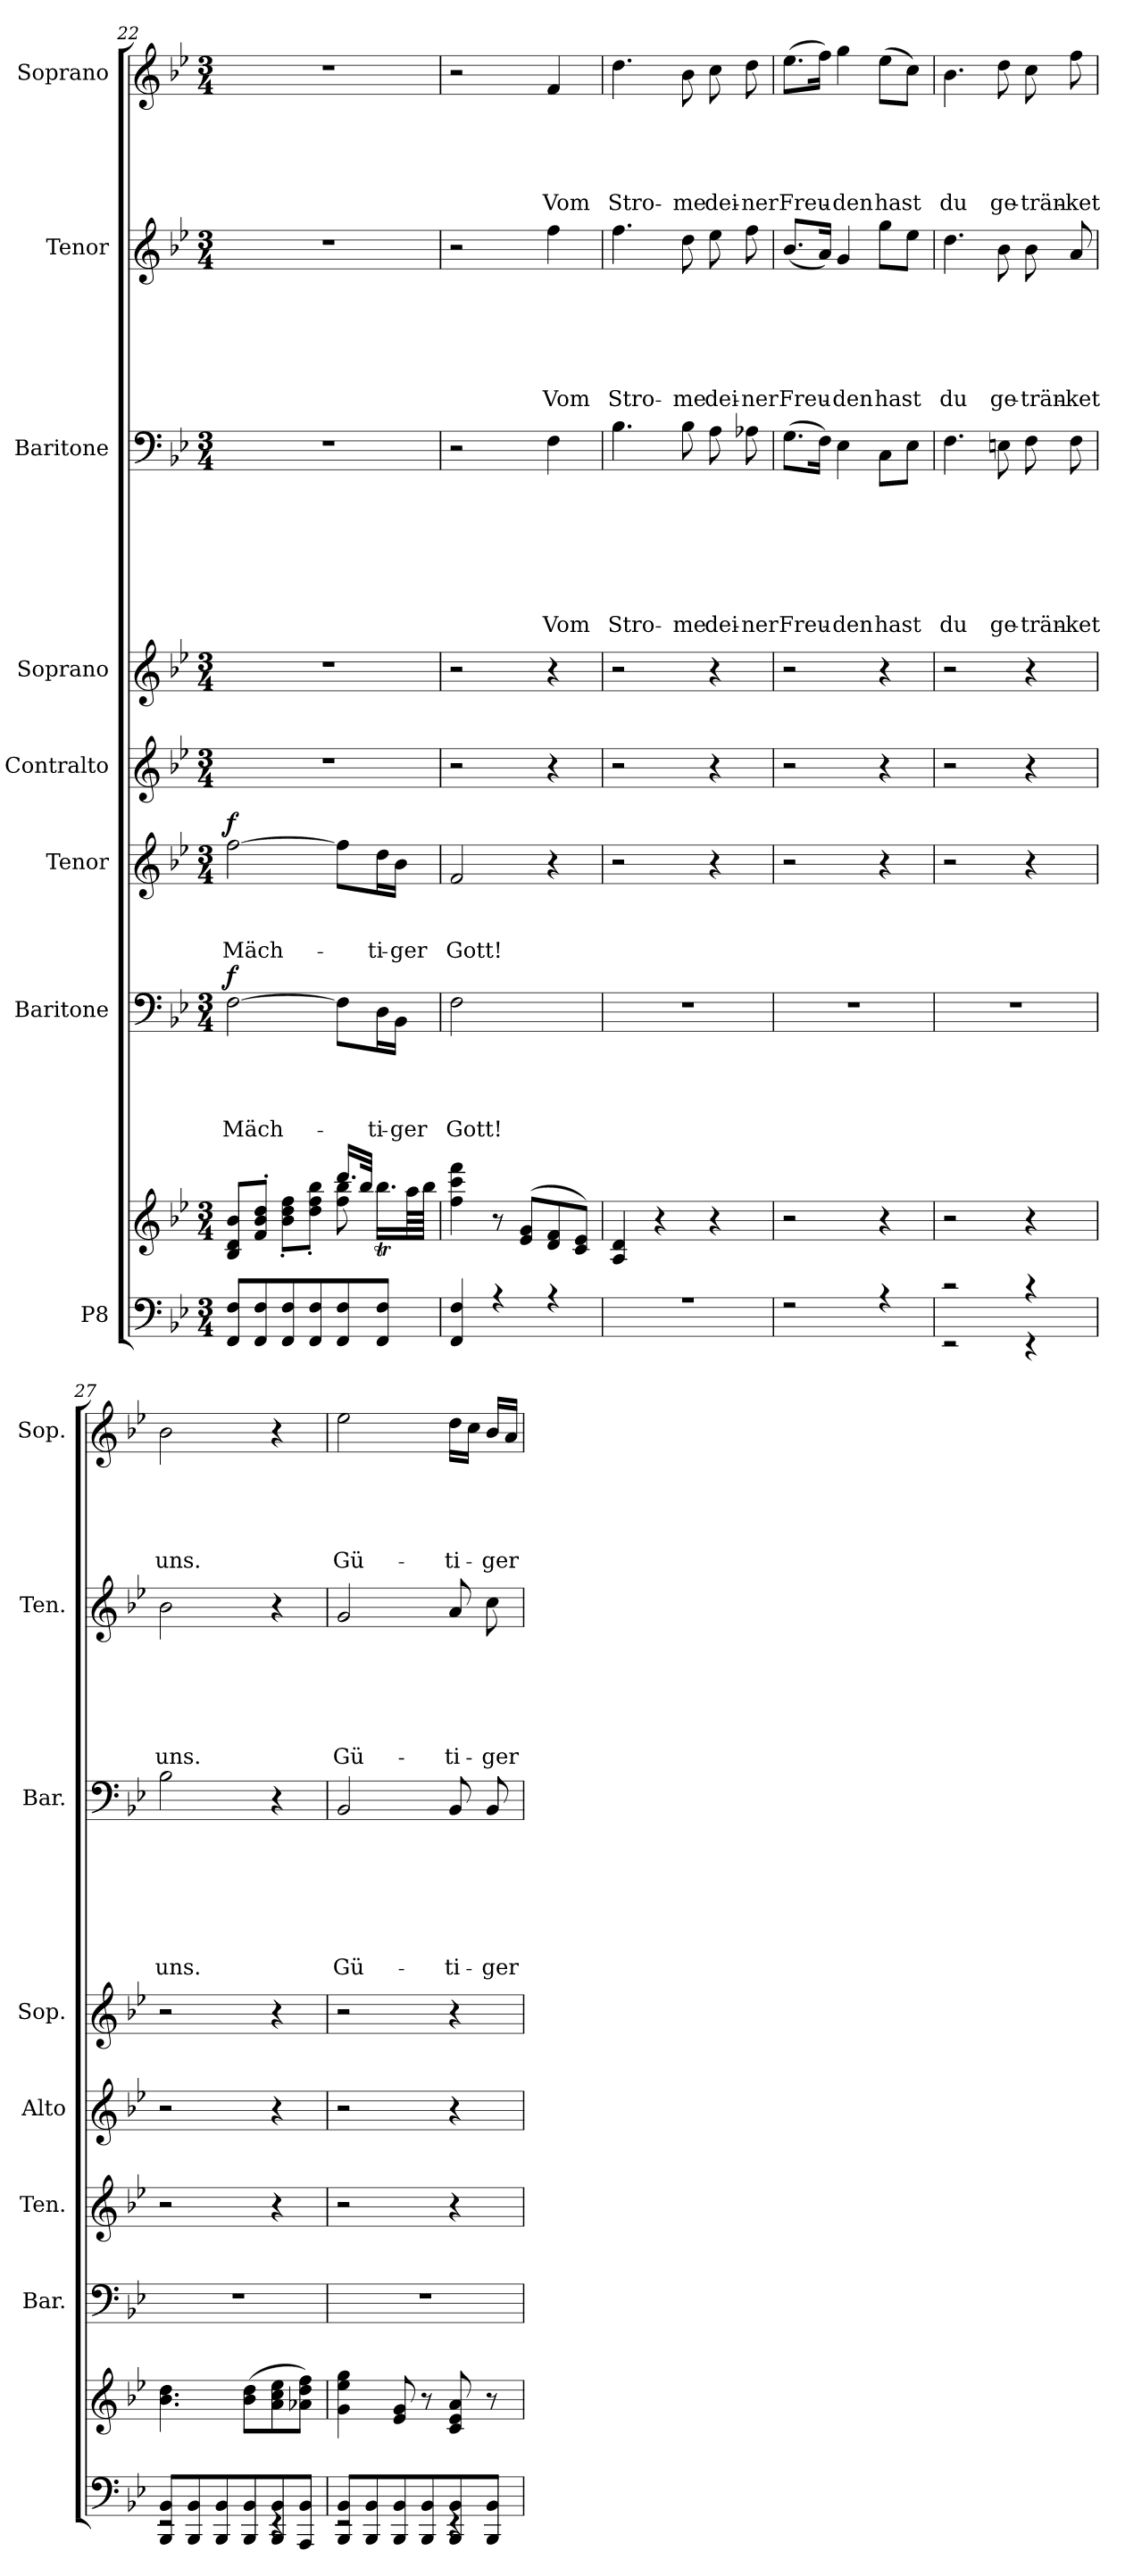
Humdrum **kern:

**kern	**kern	**kern	**text	**text	**text	**text	**dynam	**kern	**text	**text	**text	**dynam	**kern	**kern	**kern	**text	**text	**text	**text	**text	**text	**text	**kern	**text	**text	**text	**text	**text	**text	**kern	**text	**text	**text	**text	**text
*part8	*part8	*part7	*part7	*part7	*part7	*part7	*part7	*part6	*part6	*part6	*part6	*part6	*part5	*part4	*part3	*part3	*part3	*part3	*part3	*part3	*part3	*part3	*part2	*part2	*part2	*part2	*part2	*part2	*part2	*part1	*part1	*part1	*part1	*part1	*part1
*staff9	*staff8	*staff7	*staff7	*staff7	*staff7	*staff7	*staff7	*staff6	*staff6	*staff6	*staff6	*staff6	*staff5	*staff4	*staff3	*staff3	*staff3	*staff3	*staff3	*staff3	*staff3	*staff3	*staff2	*staff2	*staff2	*staff2	*staff2	*staff2	*staff2	*staff1	*staff1	*staff1	*staff1	*staff1	*staff1
*I"P8	*	*I"Baritone	*	*	*	*	*	*I"Tenor	*	*	*	*	*I"Contralto	*I"Soprano	*I"Baritone	*	*	*	*	*	*	*	*I"Tenor	*	*	*	*	*	*	*I"Soprano	*	*	*	*	*
*	*	*I'Bar.	*	*	*	*	*	*I'Ten.	*	*	*	*	*I'Alto	*I'Sop.	*I'Bar.	*	*	*	*	*	*	*	*I'Ten.	*	*	*	*	*	*	*I'Sop.	*	*	*	*	*
!!LO:PB:g=z
*clefF4	*clefG2	*clefF4	*	*	*	*	*	*clefG2	*	*	*	*	*clefG2	*clefG2	*clefF4	*	*	*	*	*	*	*	*clefG2	*	*	*	*	*	*	*clefG2	*	*	*	*	*
*	*	*	*	*	*	*	*	*ITrd7c12	*	*	*	*	*	*	*	*	*	*	*	*	*	*	*ITrd7c12	*	*	*	*	*	*	*	*	*	*	*	*
*k[b-e-]	*k[b-e-]	*k[b-e-]	*	*	*	*	*	*k[b-e-]	*	*	*	*	*k[b-e-]	*k[b-e-]	*k[b-e-]	*	*	*	*	*	*	*	*k[b-e-]	*	*	*	*	*	*	*k[b-e-]	*	*	*	*	*
*B-:	*B-:	*B-:	*	*	*	*	*	*B-:	*	*	*	*	*B-:	*B-:	*B-:	*	*	*	*	*	*	*	*B-:	*	*	*	*	*	*	*B-:	*	*	*	*	*
*M3/4	*M3/4	*M3/4	*	*	*	*	*	*M3/4	*	*	*	*	*M3/4	*M3/4	*M3/4	*	*	*	*	*	*	*	*M3/4	*	*	*	*	*	*	*M3/4	*	*	*	*	*
=22	=22	=22	=22	=22	=22	=22	=22	=22	=22	=22	=22	=22	=22	=22	=22	=22	=22	=22	=22	=22	=22	=22	=22	=22	=22	=22	=22	=22	=22	=22	=22	=22	=22	=22	=22
*^	*^	*	*	*	*	*	*	*	*	*	*	*	*	*	*	*	*	*	*	*	*	*	*	*	*	*	*	*	*	*	*	*	*	*	*
*	*	*	*^	*	*	*	*	*	*	*	*	*	*	*	*	*	*	*	*	*	*	*	*	*	*	*	*	*	*	*	*	*	*	*	*	*	*
!	!	!	!	!	!	!	!	!	!LO:LY:b	!LO:DY:a	!	!	!	!LO:LY:b	!LO:DY:a	!	!	!	!	!	!	!	!	!	!	!	!	!	!	!	!	!	!	!	!	!	!	!
8FF/ 8F/L	2.ryy	2.ryy	4ryy	8B-/ 8d/ 8b-/L	[>2F\	.	.	.	Mäch-	f	[>2f\	.	.	Mäch-	f	2.r	2.r	2.r	.	.	.	.	.	.	.	2.r	.	.	.	.	.	.	2.r	.	.	.	.	.
8FF/ 8F/	.	.	.	8f/'> 8b-/'> 8dd/'>J	.	.	.	.	.	.	.	.	.	.	.	.	.	.	.	.	.	.	.	.	.	.	.	.	.	.	.	.	.	.	.	.	.	.
8FF/ 8F/	.	.	8b-\'< 8dd\'< 8ff\'<L	4ryy	.	.	.	.	.	.	.	.	.	.	.	.	.	.	.	.	.	.	.	.	.	.	.	.	.	.	.	.	.	.	.	.	.	.
8FF/ 8F/	.	.	8dd\'< 8ff\'< 8bb-\'<J	.	.	.	.	.	.	.	.	.	.	.	.	.	.	.	.	.	.	.	.	.	.	.	.	.	.	.	.	.	.	.	.	.	.	.
8FF/ 8F/	.	.	8ff\ 8bb-\	16.ddd/LL	8F\L]	.	.	.	.	.	8f\L]	.	.	.	.	.	.	.	.	.	.	.	.	.	.	.	.	.	.	.	.	.	.	.	.	.	.	.
.	.	.	.	32bb-/JJk	.	.	.	.	.	.	.	.	.	.	.	.	.	.	.	.	.	.	.	.	.	.	.	.	.	.	.	.	.	.	.	.	.	.
!	!	!	!	!	!	!	!	!	!LO:LY:b	!	!	!	!	!LO:LY:b	!	!	!	!	!	!	!	!	!	!	!	!	!	!	!	!	!	!	!	!	!	!	!	!
8FF/ 8F/J	.	.	16.bb-T\LL	8ryy	16D\L	.	.	.	-ti-	.	16d\L	.	.	-ti-	.	.	.	.	.	.	.	.	.	.	.	.	.	.	.	.	.	.	.	.	.	.	.	.
!	!	!	!	!	!	!	!	!	!LO:LY:b	!	!	!	!	!LO:LY:b	!	!	!	!	!	!	!	!	!	!	!	!	!	!	!	!	!	!	!	!	!	!	!	!
.	.	.	.	.	16BB-\JJ	.	.	.	-ger	.	16B-\JJ	.	.	-ger	.	.	.	.	.	.	.	.	.	.	.	.	.	.	.	.	.	.	.	.	.	.	.	.
.	.	.	64aa\LL	.	.	.	.	.	.	.	.	.	.	.	.	.	.	.	.	.	.	.	.	.	.	.	.	.	.	.	.	.	.	.	.	.	.	.
.	.	.	64bb-\JJJJ	.	.	.	.	.	.	.	.	.	.	.	.	.	.	.	.	.	.	.	.	.	.	.	.	.	.	.	.	.	.	.	.	.	.	.
=23	=23	=23	=23	=23	=23	=23	=23	=23	=23	=23	=23	=23	=23	=23	=23	=23	=23	=23	=23	=23	=23	=23	=23	=23	=23	=23	=23	=23	=23	=23	=23	=23	=23	=23	=23	=23	=23	=23
!	!	!	!	!	!	!	!	!	!LO:LY:b	!	!	!	!	!LO:LY:b	!	!	!	!	!	!	!	!	!	!	!	!	!	!	!	!	!	!	!	!	!	!	!	!
4FF/ 4F/	2.ryy	2.ryy	2.ryy	4ff\ 4ccc\ 4fff\	2F\	.	.	.	Gott!	.	2F/	.	.	Gott!	.	2r	2r	2r	.	.	.	.	.	.	.	2r	.	.	.	.	.	.	2r	.	.	.	.	.
4r	.	.	.	8r	.	.	.	.	.	.	.	.	.	.	.	.	.	.	.	.	.	.	.	.	.	.	.	.	.	.	.	.	.	.	.	.	.	.
.	.	.	.	(<8e-/ 8g/L	.	.	.	.	.	.	.	.	.	.	.	.	.	.	.	.	.	.	.	.	.	.	.	.	.	.	.	.	.	.	.	.	.	.
!	!	!	!	!	!	!	!	!	!	!	!	!	!	!	!	!	!	!	!	!	!	!	!	!	!LO:LY:b	!	!	!	!	!	!	!LO:LY:b	!	!	!	!	!	!LO:LY:b
4r	.	.	.	8d/ 8f/	4ryy	.	.	.	.	.	4r	.	.	.	.	4r	4r	4F\	.	.	.	.	.	.	Vom	4f\	.	.	.	.	.	Vom	4f/	.	.	.	.	Vom
.	.	.	.	8c/ 8e-/J)	.	.	.	.	.	.	.	.	.	.	.	.	.	.	.	.	.	.	.	.	.	.	.	.	.	.	.	.	.	.	.	.	.	.
=24	=24	=24	=24	=24	=24	=24	=24	=24	=24	=24	=24	=24	=24	=24	=24	=24	=24	=24	=24	=24	=24	=24	=24	=24	=24	=24	=24	=24	=24	=24	=24	=24	=24	=24	=24	=24	=24	=24
!	!	!	!	!	!	!	!	!	!	!	!	!	!	!	!	!	!	!	!	!	!	!	!	!	!LO:LY:b	!	!	!	!	!	!	!LO:LY:b	!	!	!	!	!	!LO:LY:b
2.r	2.ryy	2.ryy	2.ryy	4A/ 4d/	2.r	.	.	.	.	.	2r	.	.	.	.	2r	2r	4.B-\	.	.	.	.	.	.	Stro-	4.f\	.	.	.	.	.	Stro-	4.dd\	.	.	.	.	Stro-
.	.	.	.	4r	.	.	.	.	.	.	.	.	.	.	.	.	.	.	.	.	.	.	.	.	.	.	.	.	.	.	.	.	.	.	.	.	.	.
!	!	!	!	!	!	!	!	!	!	!	!	!	!	!	!	!	!	!	!	!	!	!	!	!	!LO:LY:b	!	!	!	!	!	!	!LO:LY:b	!	!	!	!	!	!LO:LY:b
.	.	.	.	.	.	.	.	.	.	.	.	.	.	.	.	.	.	8B-\	.	.	.	.	.	.	-me	8d\	.	.	.	.	.	-me	8b-\	.	.	.	.	-me
!	!	!	!	!	!	!	!	!	!	!	!	!	!	!	!	!	!	!	!	!	!	!	!	!	!LO:LY:b	!	!	!	!	!	!	!LO:LY:b	!	!	!	!	!	!LO:LY:b
.	.	.	.	4r	.	.	.	.	.	.	4r	.	.	.	.	4r	4r	8A\	.	.	.	.	.	.	dei-	8e-\	.	.	.	.	.	dei-	8cc\	.	.	.	.	dei-
!	!	!	!	!	!	!	!	!	!	!	!	!	!	!	!	!	!	!	!	!	!	!	!	!	!LO:LY:b	!	!	!	!	!	!	!LO:LY:b	!	!	!	!	!	!LO:LY:b
.	.	.	.	.	.	.	.	.	.	.	.	.	.	.	.	.	.	8A-X\	.	.	.	.	.	.	-ner	8f\	.	.	.	.	.	-ner	8dd\	.	.	.	.	-ner
=25	=25	=25	=25	=25	=25	=25	=25	=25	=25	=25	=25	=25	=25	=25	=25	=25	=25	=25	=25	=25	=25	=25	=25	=25	=25	=25	=25	=25	=25	=25	=25	=25	=25	=25	=25	=25	=25	=25
!	!	!	!	!	!	!	!	!	!	!	!	!	!	!	!	!	!	!	!	!	!	!	!	!	!LO:LY:b	!	!	!	!	!	!	!LO:LY:b	!	!	!	!	!	!LO:LY:b
2r	2.ryy	2.ryy	2.ryy	2r	2.r	.	.	.	.	.	2r	.	.	.	.	2r	2r	(>8.G\L	.	.	.	.	.	.	Freu-	(<8.B-/L	.	.	.	.	.	Freu-	(>8.ee-\L	.	.	.	.	Freu-
.	.	.	.	.	.	.	.	.	.	.	.	.	.	.	.	.	.	16F\Jk)	.	.	.	.	.	.	.	16A/Jk)	.	.	.	.	.	.	16ff\Jk)	.	.	.	.	.
!	!	!	!	!	!	!	!	!	!	!	!	!	!	!	!	!	!	!	!	!	!	!	!	!	!LO:LY:b	!	!	!	!	!	!	!LO:LY:b	!	!	!	!	!	!LO:LY:b
.	.	.	.	.	.	.	.	.	.	.	.	.	.	.	.	.	.	4E-\	.	.	.	.	.	.	-den	4G/	.	.	.	.	.	-den	4gg\	.	.	.	.	-den
!	!	!	!	!	!	!	!	!	!	!	!	!	!	!	!	!	!	!	!	!	!	!	!	!	!LO:LY:b	!	!	!	!	!	!	!LO:LY:b	!	!	!	!	!	!LO:LY:b
4r	.	.	.	4r	.	.	.	.	.	.	4r	.	.	.	.	4r	4r	8C\L	.	.	.	.	.	.	hast	8g\L	.	.	.	.	.	hast	(>8ee-\L	.	.	.	.	hast
.	.	.	.	.	.	.	.	.	.	.	.	.	.	.	.	.	.	8E-\J	.	.	.	.	.	.	.	8e-\J	.	.	.	.	.	.	8cc\J)	.	.	.	.	.
=26	=26	=26	=26	=26	=26	=26	=26	=26	=26	=26	=26	=26	=26	=26	=26	=26	=26	=26	=26	=26	=26	=26	=26	=26	=26	=26	=26	=26	=26	=26	=26	=26	=26	=26	=26	=26	=26	=26
!	!	!	!	!	!	!	!	!	!	!	!	!	!	!	!	!	!	!	!	!	!	!	!	!	!LO:LY:b	!	!	!	!	!	!	!LO:LY:b	!	!	!	!	!	!LO:LY:b
2rc	2rEE	2.ryy	2.ryy	2r	2.r	.	.	.	.	.	2r	.	.	.	.	2r	2r	4.F\	.	.	.	.	.	.	du	4.d\	.	.	.	.	.	du	4.b-\	.	.	.	.	du
!	!	!	!	!	!	!	!	!	!	!	!	!	!	!	!	!	!	!	!	!	!	!	!	!	!LO:LY:b	!	!	!	!	!	!	!LO:LY:b	!	!	!	!	!	!LO:LY:b
.	.	.	.	.	.	.	.	.	.	.	.	.	.	.	.	.	.	8En\	.	.	.	.	.	.	ge-	8B-\	.	.	.	.	.	ge-	8dd\	.	.	.	.	ge-
!	!	!	!	!	!	!	!	!	!	!	!	!	!	!	!	!	!	!	!	!	!	!	!	!	!LO:LY:b	!	!	!	!	!	!	!LO:LY:b	!	!	!	!	!	!LO:LY:b
4rc	4rEE	.	.	4r	.	.	.	.	.	.	4r	.	.	.	.	4r	4r	8F\	.	.	.	.	.	.	-trän-	8B-\	.	.	.	.	.	-trän-	8cc\	.	.	.	.	-trän-
!	!	!	!	!	!	!	!	!	!	!	!	!	!	!	!	!	!	!	!	!	!	!	!	!	!LO:LY:b	!	!	!	!	!	!	!LO:LY:b	!	!	!	!	!	!LO:LY:b
.	.	.	.	.	.	.	.	.	.	.	.	.	.	.	.	.	.	8F\	.	.	.	.	.	.	-ket	8A/	.	.	.	.	.	-ket	8ff\	.	.	.	.	-ket
!!LO:PB:g=z
=27	=27	=27	=27	=27	=27	=27	=27	=27	=27	=27	=27	=27	=27	=27	=27	=27	=27	=27	=27	=27	=27	=27	=27	=27	=27	=27	=27	=27	=27	=27	=27	=27	=27	=27	=27	=27	=27	=27
!	!	!	!	!	!	!	!	!	!	!	!	!	!	!	!	!	!	!	!	!	!	!	!	!	!LO:LY:b	!	!	!	!	!	!	!LO:LY:b	!	!	!	!	!	!LO:LY:b
8BBB-/ 8BB-/L	2rEE	2.ryy	2.ryy	4.b-\ 4.dd\	2.r	.	.	.	.	.	2r	.	.	.	.	2r	2r	2B-\	.	.	.	.	.	.	uns.	2B-\	.	.	.	.	.	uns.	2b-\	.	.	.	.	uns.
8BBB-/ 8BB-/	.	.	.	.	.	.	.	.	.	.	.	.	.	.	.	.	.	.	.	.	.	.	.	.	.	.	.	.	.	.	.	.	.	.	.	.	.	.
8BBB-/ 8BB-/	.	.	.	.	.	.	.	.	.	.	.	.	.	.	.	.	.	.	.	.	.	.	.	.	.	.	.	.	.	.	.	.	.	.	.	.	.	.
8BBB-/ 8BB-/	.	.	.	(>8b-\ 8dd\L	.	.	.	.	.	.	.	.	.	.	.	.	.	.	.	.	.	.	.	.	.	.	.	.	.	.	.	.	.	.	.	.	.	.
8BBB-/ 8BB-/	4rEE	.	.	8a\ 8cc\ 8ee-\	.	.	.	.	.	.	4r	.	.	.	.	4r	4r	4r	.	.	.	.	.	.	.	4r	.	.	.	.	.	.	4r	.	.	.	.	.
8AAA/ 8BB-/J	.	.	.	8a-X\ 8dd\ 8ff\J)	.	.	.	.	.	.	.	.	.	.	.	.	.	.	.	.	.	.	.	.	.	.	.	.	.	.	.	.	.	.	.	.	.	.
=28	=28	=28	=28	=28	=28	=28	=28	=28	=28	=28	=28	=28	=28	=28	=28	=28	=28	=28	=28	=28	=28	=28	=28	=28	=28	=28	=28	=28	=28	=28	=28	=28	=28	=28	=28	=28	=28	=28
!	!	!	!	!	!	!	!	!	!	!	!	!	!	!	!	!	!	!	!	!	!	!	!	!	!LO:LY:b	!	!	!	!	!	!	!LO:LY:b	!	!	!	!	!	!LO:LY:b
8BBB-/ 8BB-/L	2rEE	2.ryy	2.ryy	4g\ 4ee-\ 4gg\	2.r	.	.	.	.	.	2r	.	.	.	.	2r	2r	2BB-/	.	.	.	.	.	.	Gü-	2G/	.	.	.	.	.	Gü-	2ee-\	.	.	.	.	Gü-
8BBB-/ 8BB-/	.	.	.	.	.	.	.	.	.	.	.	.	.	.	.	.	.	.	.	.	.	.	.	.	.	.	.	.	.	.	.	.	.	.	.	.	.	.
8BBB-/ 8BB-/	.	.	.	8e-/ 8g/	.	.	.	.	.	.	.	.	.	.	.	.	.	.	.	.	.	.	.	.	.	.	.	.	.	.	.	.	.	.	.	.	.	.
8BBB-/ 8BB-/	.	.	.	8r	.	.	.	.	.	.	.	.	.	.	.	.	.	.	.	.	.	.	.	.	.	.	.	.	.	.	.	.	.	.	.	.	.	.
!	!	!	!	!	!	!	!	!	!	!	!	!	!	!	!	!	!	!	!	!	!	!	!	!	!LO:LY:b	!	!	!	!	!	!	!LO:LY:b	!	!	!	!	!	!LO:LY:b
8BBB-/ 8BB-/	4rEE	.	.	8c/ 8e-/ 8a/	.	.	.	.	.	.	4r	.	.	.	.	4r	4r	8BB-/	.	.	.	.	.	.	-ti-	8A/	.	.	.	.	.	-ti-	16dd\LL	.	.	.	.	-ti-
.	.	.	.	.	.	.	.	.	.	.	.	.	.	.	.	.	.	.	.	.	.	.	.	.	.	.	.	.	.	.	.	.	16cc\JJ	.	.	.	.	.
!	!	!	!	!	!	!	!	!	!	!	!	!	!	!	!	!	!	!	!	!	!	!	!	!	!LO:LY:b	!	!	!	!	!	!	!LO:LY:b	!	!	!	!	!	!LO:LY:b
8BBB-/ 8BB-/J	.	.	.	8r	.	.	.	.	.	.	.	.	.	.	.	.	.	8BB-/	.	.	.	.	.	.	-ger	8c\	.	.	.	.	.	-ger	16b-/LL	.	.	.	.	-ger
.	.	.	.	.	.	.	.	.	.	.	.	.	.	.	.	.	.	.	.	.	.	.	.	.	.	.	.	.	.	.	.	.	16a/JJ	.	.	.	.	.
*v	*v	*	*	*	*	*	*	*	*	*	*	*	*	*	*	*	*	*	*	*	*	*	*	*	*	*	*	*	*	*	*	*	*	*	*	*	*	*
*	*v	*v	*v	*	*	*	*	*	*	*	*	*	*	*	*	*	*	*	*	*	*	*	*	*	*	*	*	*	*	*	*	*	*	*	*	*	*
=	=	=	=	=	=	=	=	=	=	=	=	=	=	=	=	=	=	=	=	=	=	=	=	=	=	=	=	=	=	=	=	=	=	=	=
*-	*-	*-	*-	*-	*-	*-	*-	*-	*-	*-	*-	*-	*-	*-	*-	*-	*-	*-	*-	*-	*-	*-	*-	*-	*-	*-	*-	*-	*-	*-	*-	*-	*-	*-	*-
